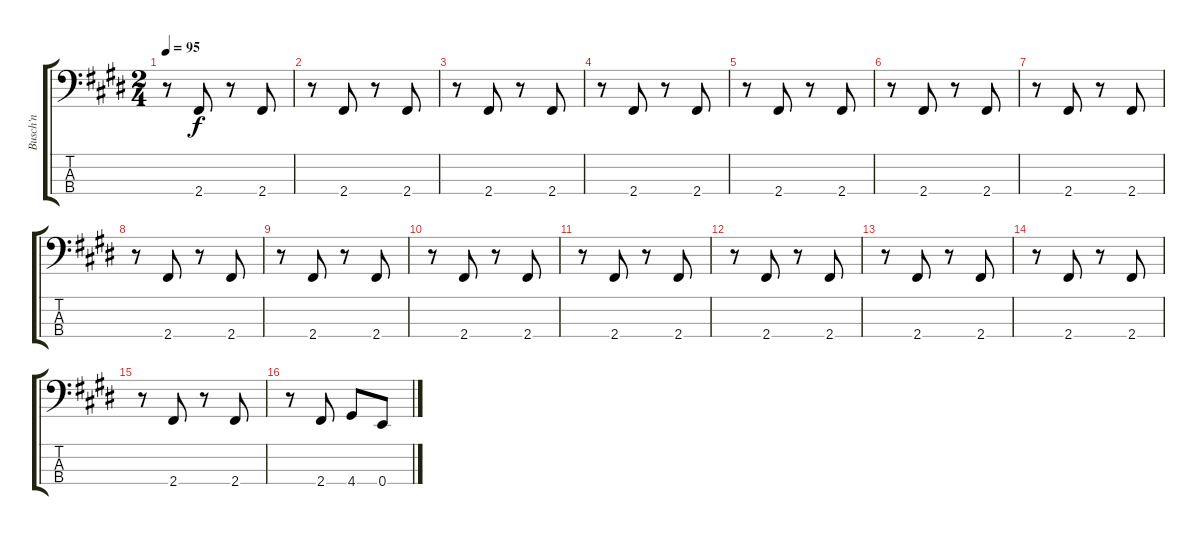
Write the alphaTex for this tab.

\track ("Busch'n" "Busch'n") {instrument overdrivenguitar}
\staff {score tabs}
\tuning (G2 D2 A1 E1) {hide}
\ts (2 4)
\tempo 95
\clef f4
\ks e
r.8{dy f} 2.4.8 r.8 2.4.8 |
r.8 2.4.8 r.8 2.4.8 |
r.8 2.4.8 r.8 2.4.8 |
r.8 2.4.8 r.8 2.4.8 |
r.8 2.4.8 r.8 2.4.8 |
r.8 2.4.8 r.8 2.4.8 |
r.8 2.4.8 r.8 2.4.8 |
r.8 2.4.8 r.8 2.4.8 |
r.8 2.4.8 r.8 2.4.8 |
r.8 2.4.8 r.8 2.4.8 |
r.8 2.4.8 r.8 2.4.8 |
r.8 2.4.8 r.8 2.4.8 |
r.8 2.4.8 r.8 2.4.8 |
r.8 2.4.8 r.8 2.4.8 |
r.8 2.4.8 r.8 2.4.8 |
r.8 2.4.8 4.4.8 0.4.8
